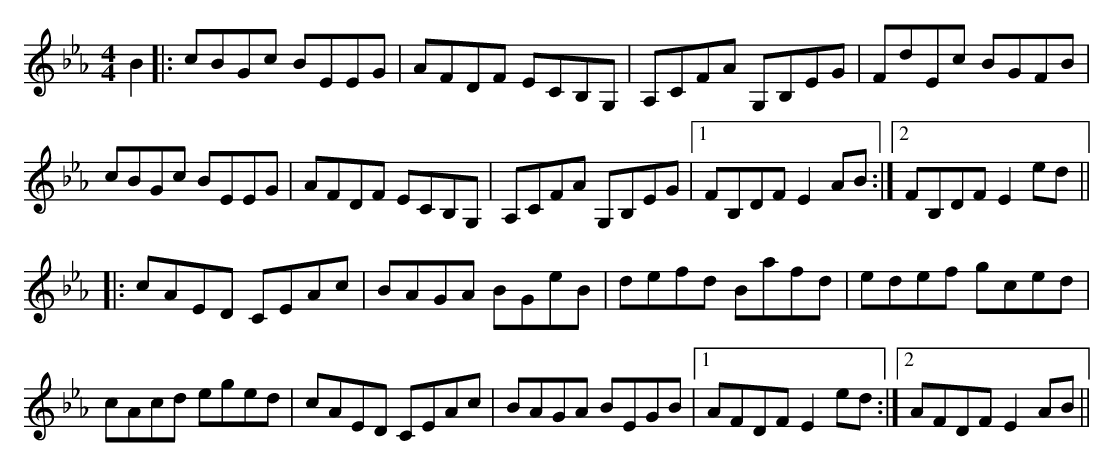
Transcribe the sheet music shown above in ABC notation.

X:1
M:4/4
K:Fdor
B2|:cBGc BEEG|AFDF ECB,G,|A,CFA G,B,EG|FdEc BGFB|
cBGc BEEG|AFDF ECB,G,|A,CFA G,B,EG|1 FB,DF E2AB:|2 FB,DF E2ed||
|:cAED CEAc|BAGA BGeB|defd Bafd|edef gced|
cAcd eged|cAED CEAc|BAGA BEGB|1 AFDF E2ed:|2 AFDF E2AB||
